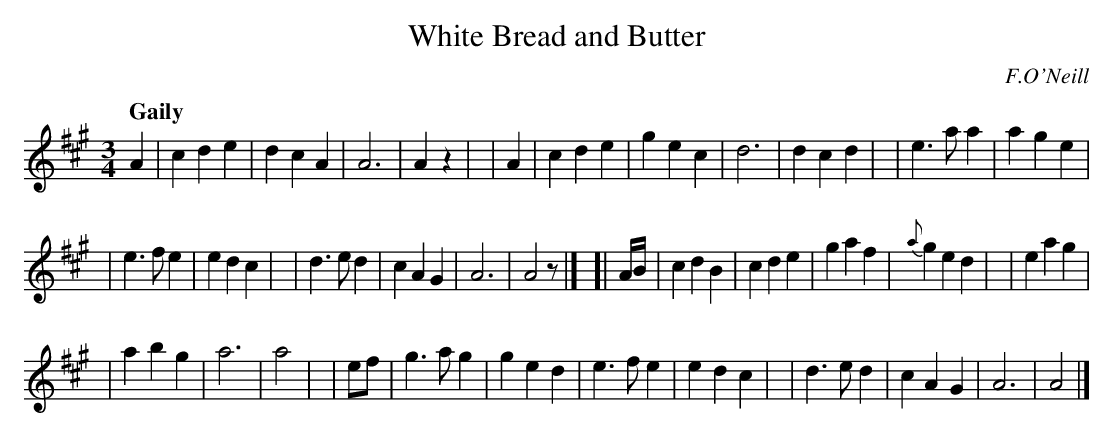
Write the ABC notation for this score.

X:1
T: White Bread and Butter
O: F.O'Neill
Q: "Gaily"
M: 3/4
L: 1/8
K: A
A2 \
| c2 d2 e2 | d2 c2 A2 | A6 | A2 z2 |\
| A2 | c2 d2 e2 | g2 e2 c2 | d6 | d2 c2 d2 |\
| e3 a a2 | a2 g2 e2 |
| e3 f e2 | e2 d2 c2 |\
| d3 e d2 | c2 A2 G2 | A6 | A4 z |]\
[| A/B/ \
| c2 d2 B2 | c2 d2 e2 | g2 a2 f2 | {a}g2 e2 d2 |\
| e2 a2 g2 |
| a2 b2 g2 | a6 | a4 |\
| ef | g3 a g2 | g2 e2 d2 | e3 f e2 | e2 d2 c2 |\
| d3 e d2 | c2 A2 G2 | A6 | A4 |]
